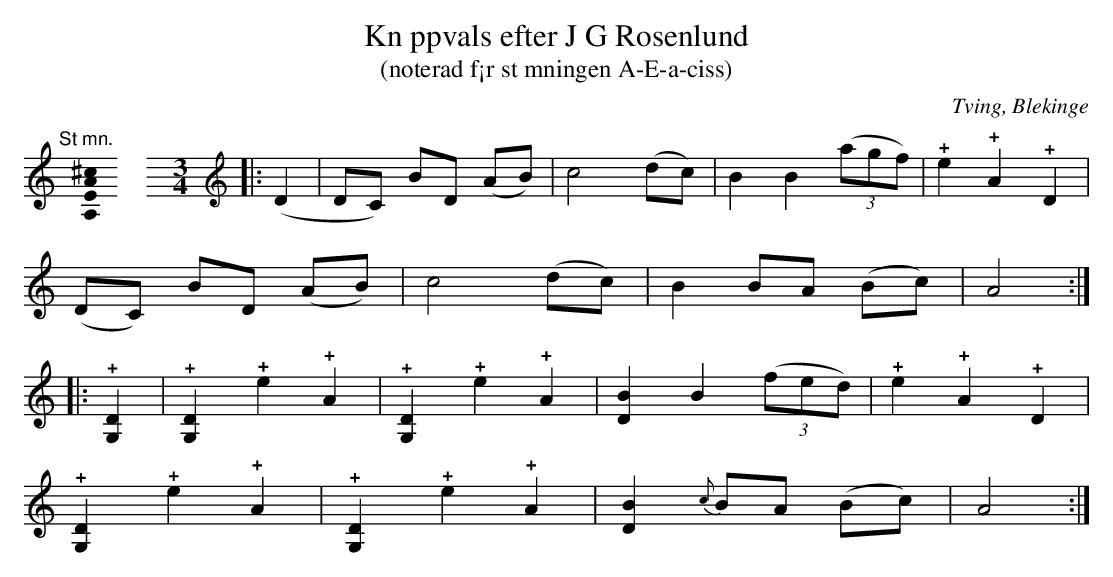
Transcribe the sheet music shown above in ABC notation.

X:1
T:Kn ppvals efter J G Rosenlund
T:(noterad f¡r st mningen A-E-a-ciss)
O:Tving, Blekinge
L:1/4
U:o=+open+
M:none
K:C
"@-20,30 St mn."[A,EA^c]0 \
[M:3/4]\
[K:C clef=treble]\
|: (D | D/C/) B/D/ (A/B/) | c2 (d/c/) | B B ((3a/g/f/) | !+!e !+!A !+!D |
       (D/C/) B/D/ (A/B/) | c2 (d/c/) | B B/A/ (B/c/) | A2 :|
|: !+![G,D] | !+![G,D] !+!e !+!A | !+![G,D] !+!e !+!A | [DB] B ((3f/e/d/) | !+!e !+!A !+!D |
   !+![G,D] !+!e !+!A | !+![G,D] !+!e !+!A | [DB] {c}B/A/ (B/c/) | A2 :|
